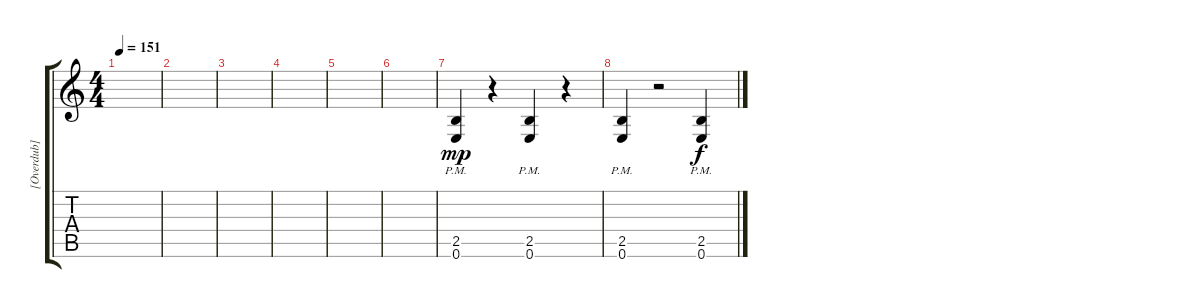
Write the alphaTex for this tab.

\track ("[Overdub]" "[Overdub]") {instrument distortionguitar}
\staff {score tabs}
\tuning (E4 B3 G3 D3 A2 E2) {hide}
\ts (4 4)
\tempo 151
\clef g2
\ks c
|
|
|
|
|
|
(2.5{pm} 0.6{pm}).4{dy mp} r.4 (2.5{pm} 0.6{pm}).4 r.4 |
(2.5{pm} 0.6{pm}).4 r.2 (2.5{pm} 0.6{pm}).4{dy f}
